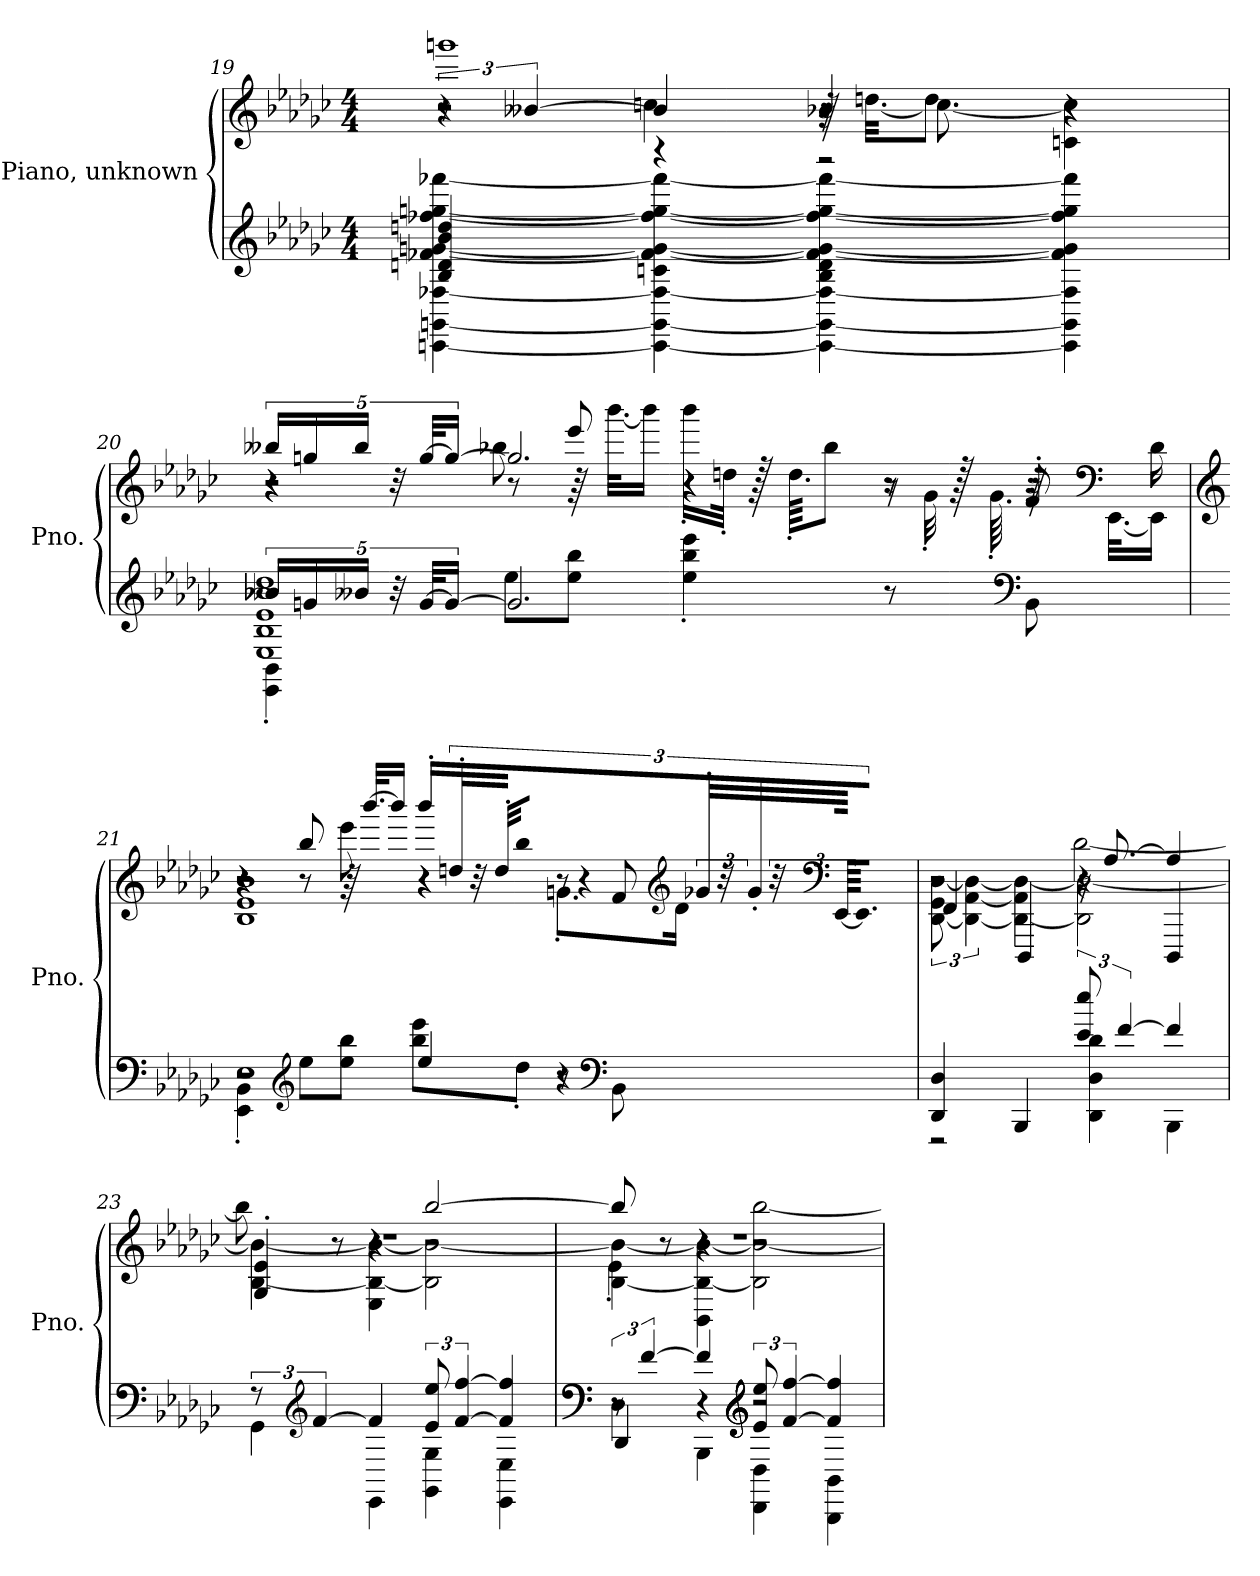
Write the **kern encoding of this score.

**kern	**kern
*part1	*part1
*staff2	*staff1
*I"Piano, unknown	*
*I'Pno.	*
!!LO:LB:g=z
*clefG2	*clefG2
*k[b-e-a-d-g-c-]	*k[b-e-a-d-g-c-]
*M4/4	*M4/4
=19	=19
*^	*^
*	*	*	*^
*	*	*	*	*^
4B-/ 4dn/ 4b-/ 4ddn/	[4CCn\ [4GGn\ [4F-X\ [4f-X\ [4gn\ [4ff-X\ [4ggn\ [4fff-X\	1gggn	2r	12r	4r
.	.	.	.	[6b--X/	.
4r	4CC\_ 4GG\_ 4F-\_ 4cn\ 4f-\_ 4g\_ 4ff-\_ 4gg\_ 4fff-\_	.	.	4b--/]	4ccn\
2r	4CC\_ 4GG\_ 4F-\_ 4B-\ 4d\ 4f-\_ 4g\_ 4ff-\_ 4gg\_ 4fff-\_	.	64r	4b-X/	16r
.	.	.	[32.ddn\KKL	.	.
.	.	.	8.dd\J]	.	[8.cc\
.	4CC\] 4GG\] 4F-\] 4f-\] 4g\] 4ff-\] 4gg\] 4fff-\]	.	4r	4r	4cn\ 4cc\]
!!LO:LB:g=z	!!	!!	!!
=20	=20	=20	=20	=20	=20
*	*^	*	*	*	*
20b--X/LL	4EE-\' 4BB-\'	1E- 1B- 1e- 1b-X 1dd-	20bb--X/LL	4r	4r	2r
20gn/	.	.	20ggn/	.	.	.
20b--X/JJ	.	.	20bb--/JJ	.	.	.
40r	.	.	40r	.	.	.
[40g/KLL	.	.	[40gg/KLL	.	.	.
20g/JJ_	.	.	20gg/JJ_	.	.	.
2.g/]	8ee-\L	.	2.gg/]	8bb-X\	8r	.
.	8ee-\ 8bb-\J	.	.	64r	8eee-/	.
.	.	.	.	[32.bbb-\KLL	.	.
.	.	.	.	16bbb-\JJ]	.	.
.	4ee-\' 4bb-\' 4eee-\'	.	.	16bbb-'\LL	4r	4r
.	.	.	.	32ddn'\JJk	.	.
.	.	.	.	128r	.	.
.	.	.	.	64.dd'\KKKL	.	.
.	.	.	.	8bb-\J	.	.
.	8r	.	.	16r	8r	8r
.	.	.	.	32g-'\	.	.
.	.	.	.	128r	.	.
.	.	.	.	64.g-'\	.	.
*clefF4	*	*	*	*	*	*
.	8BB-\	.	.	16r	8f'/	64r
*	*	*	*clefF4	*	*	*
.	.	.	.	.	.	[32.EE-\KLL
.	.	.	.	16d-\	.	16EE-\JJ]
!!LO:LB:g=z	!!	!!	!!
=21	=21	=21	=21	=21	=21	=21
*	*	*	*clefG2	*	*	*
2r	4EE-\' 4BB-\'	1E-	4r	4r	2r	1B- 1e- 1b-
*clefG2	*	*	*	*	*	*
.	8ee-\L	.	8bb-/	8r	.	.
.	8ee-\ 8bb-\J	.	64r	8eee-\	.	.
.	.	.	[32.bbb-/KLL	.	.	.
.	.	.	16bbb-/JJ]	.	.	.
4ee-/	8bb-\ 8eee-\L	.	16bbb-'/LL	4r	4r	.
.	.	.	48ddn'/JJk	.	.	.
.	.	.	48r	.	.	.
.	.	.	48dd'/KKL	.	.	.
.	8dd-'\J	.	8bb-/J	.	.	.
4r	8r	.	16r	8.gn'\L	8r	.
.	.	.	48g-X'/	.	.	.
.	.	.	48r	.	.	.
.	.	.	48g-'/	.	.	.
*clefF4	*	*	*	*	*	*
.	8BB-\	.	48r	.	8f/	.
*	*	*	*clefF4	*	*	*
.	.	.	[96EE-/KKLL	.	.	.
.	.	.	16.EE-/JJ]	.	.	.
*	*	*	*clefG2	*	*	*
.	.	.	.	16d-\Jk	.	.
*	*v	*v	*	*	*	*
=22	=22	=22	=22	=22	=22
4DD-/ 4D-/	2r	2r	[12B-\ 12e-\ [12b-\	4d-/	2r
.	.	.	6B-\_ [6f\ 6b-\_	.	.
4BBB-/	.	.	4B-\_ 4f\] 4b-\_	4BB-/	.
12e-/ 12ee-/	4DD-\ 4D-\ 4d-\	16r	2B-\] 2b-\_	4r	[2bb-\
.	.	[8.ff/	.	.	.
[6f/	.	.	.	.	.
4f/]	4BBB-\	4ff/]	.	4BB-/	.
!!LO:PB:g=z	!!	!!	!!
=23	=23	=23	=23	=23	=23
12r	4GG-\	1r	[4B-\ 4b-\_	4G-/' 4e-/'	8bb-\]
*clefG2	*	*	*	*	*
[6f/	.	.	.	.	.
.	.	.	.	.	8r
4f/]	4EE-\	.	4E-\ 4B-\_ 4b-\_	4r	4r
12e-/ 12ee-/	4GG-\ 4G-\	.	2B-\] 2b-\_	[2bb-/	2r
[6f/ [6ff/	.	.	.	.	.
4f/] 4ff/]	4EE-\ 4E-\	.	.	.	.
*v	*v	*	*	*	*
=24	=24	=24	=24	=24
*clefF4	*	*	*	*
*^	*	*	*	*
*	*^	*	*	*	*
12r	4D-\	4DD-/	1r	[4B-\ 4b-\_	8bb-/]	4e-'\
[6f/	.	.	.	.	.	.
.	.	.	.	.	8r	.
4f/]	4BBB-\	4r	.	4BB-\ 4B-\_ 4b-\_	4r	4r
*clefG2	*	*	*	*	*	*
12e-/ 12ee-/	4DD-\ 4D-\	2r	.	2B-\] 2b-\_ [2bb-\	2r	2r
[6f/ [6ff/	.	.	.	.	.	.
4f/] 4ff/]	4BBB-\ 4BB-\	.	.	.	.	.
*v	*v	*v	*	*	*	*
*	*v	*v	*v	*v
=	=
*-	*-
